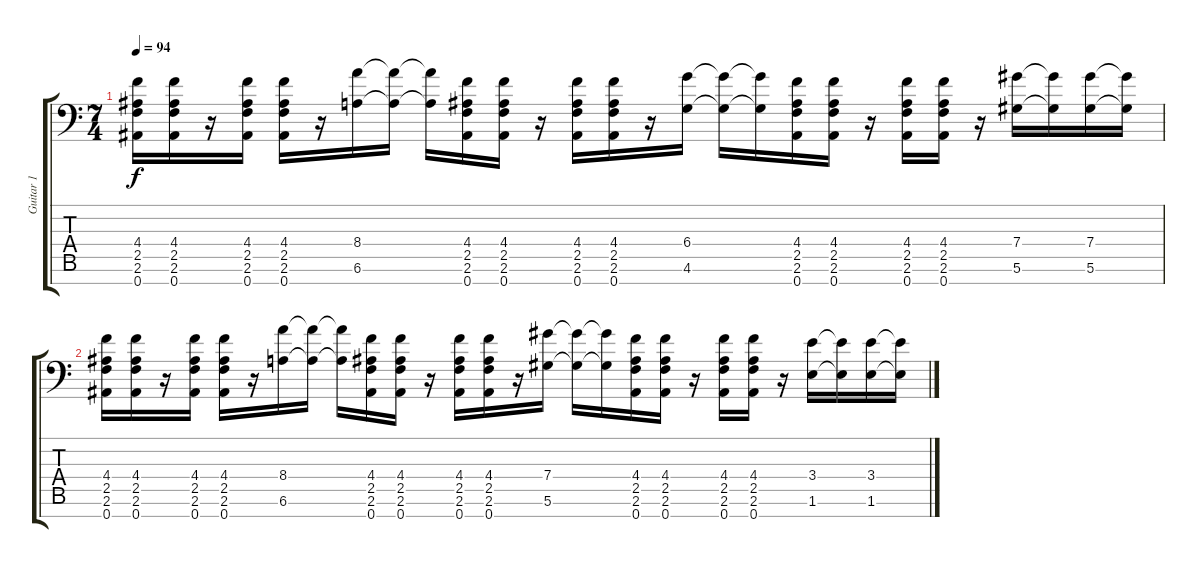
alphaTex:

\track ("Guitar 1" "Guitar 1") {instrument electricguitarclean}
\staff {score tabs}
\tuning (Eb4 Bb3 Gb3 Db3 Ab2 Eb2 Bb1) {hide}
\ts (7 4)
\tempo 94
\clef f4
\ks c
(4.4 2.5 2.6 0.7).16{dy f volume 0} (4.4 2.5 2.6 0.7).16 r.16 (4.4 2.5 2.6 0.7).16 (4.4 2.5 2.6 0.7).16 r.16 (8.4 6.6).16 (8.4{t} 6.6{t}).16 (8.4{t} 6.6{t}).16 (4.4 2.5 2.6 0.7).16 (4.4 2.5 2.6 0.7).16 r.16 (4.4 2.5 2.6 0.7).16 (4.4 2.5 2.6 0.7).16 r.16 (6.4 4.6).16 (6.4{t} 4.6{t}).16 (6.4{t} 4.6{t}).16 (4.4 2.5 2.6 0.7).16 (4.4 2.5 2.6 0.7).16 r.16 (4.4 2.5 2.6 0.7).16 (4.4 2.5 2.6 0.7).16 r.16 (7.4 5.6).16 (7.4{t} 5.6{t}).16 (7.4 5.6).16 (7.4{t} 5.6{t}).16 |
(4.4 2.5 2.6 0.7).16 (4.4 2.5 2.6 0.7).16 r.16 (4.4 2.5 2.6 0.7).16 (4.4 2.5 2.6 0.7).16 r.16 (8.4 6.6).16 (8.4{t} 6.6{t}).16 (8.4{t} 6.6{t}).16 (4.4 2.5 2.6 0.7).16 (4.4 2.5 2.6 0.7).16 r.16 (4.4 2.5 2.6 0.7).16 (4.4 2.5 2.6 0.7).16 r.16 (7.4 5.6).16 (7.4{t} 5.6{t}).16 (7.4{t} 5.6{t}).16 (4.4 2.5 2.6 0.7).16 (4.4 2.5 2.6 0.7).16 r.16 (4.4 2.5 2.6 0.7).16 (4.4 2.5 2.6 0.7).16 r.16 (3.4 1.6).16 (3.4{t} 1.6{t}).16 (3.4 1.6).16 (3.4{t} 1.6{t}).16
